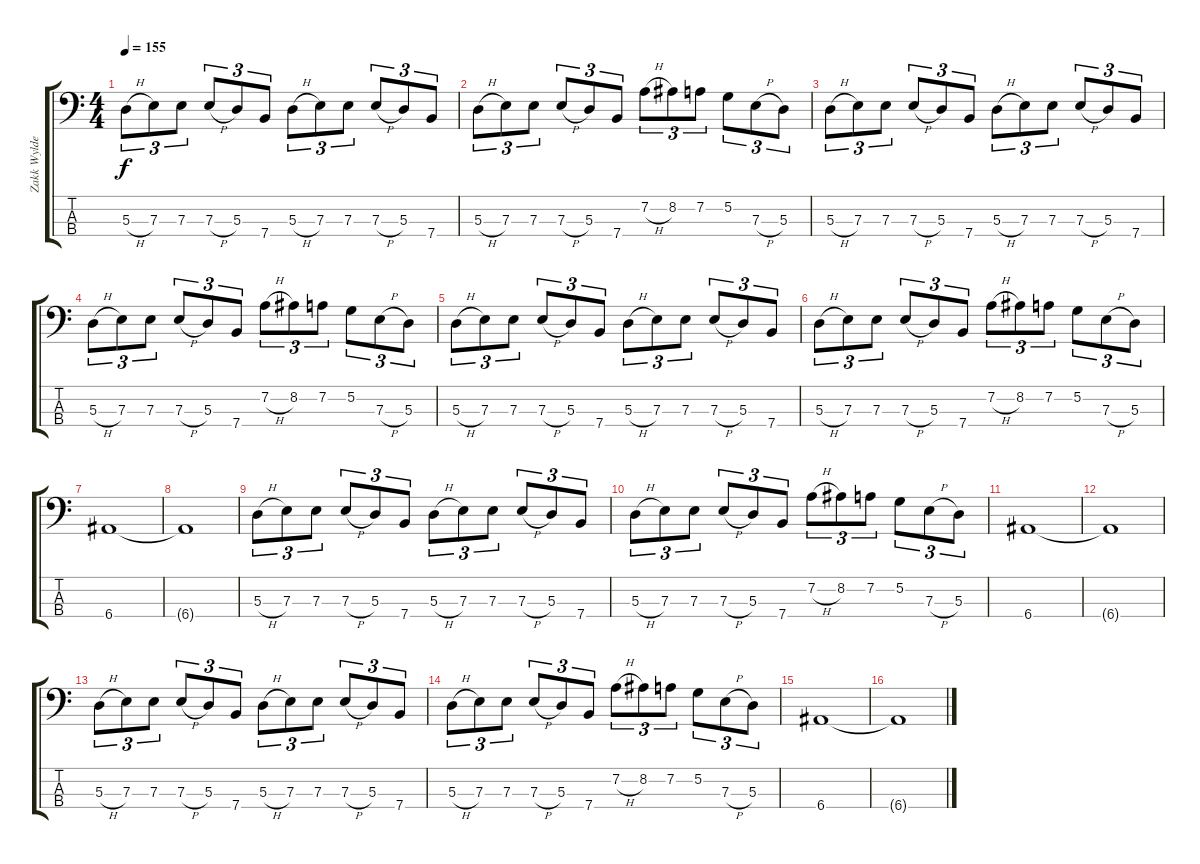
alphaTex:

\track ("Zakk Wylde Distorted Bass" "Zakk Wylde") {instrument distortionguitar}
\staff {score tabs}
\tuning (G2 D2 A1 E1) {hide}
\ts (4 4)
\tempo 155
\clef f4
\ks c
5.3{h}.8{tu (3 2) dy f} 7.3.8{tu (3 2)} 7.3.8{tu (3 2)} 7.3{h}.8{tu (3 2)} 5.3.8{tu (3 2)} 7.4.8{tu (3 2)} 5.3{h}.8{tu (3 2)} 7.3.8{tu (3 2)} 7.3.8{tu (3 2)} 7.3{h}.8{tu (3 2)} 5.3.8{tu (3 2)} 7.4.8{tu (3 2)} |
5.3{h}.8{tu (3 2)} 7.3.8{tu (3 2)} 7.3.8{tu (3 2)} 7.3{h}.8{tu (3 2)} 5.3.8{tu (3 2)} 7.4.8{tu (3 2)} 7.2{h}.8{tu (3 2)} 8.2.8{tu (3 2)} 7.2.8{tu (3 2)} 5.2.8{tu (3 2)} 7.3{h}.8{tu (3 2)} 5.3.8{tu (3 2)} |
5.3{h}.8{tu (3 2)} 7.3.8{tu (3 2)} 7.3.8{tu (3 2)} 7.3{h}.8{tu (3 2)} 5.3.8{tu (3 2)} 7.4.8{tu (3 2)} 5.3{h}.8{tu (3 2)} 7.3.8{tu (3 2)} 7.3.8{tu (3 2)} 7.3{h}.8{tu (3 2)} 5.3.8{tu (3 2)} 7.4.8{tu (3 2)} |
5.3{h}.8{tu (3 2)} 7.3.8{tu (3 2)} 7.3.8{tu (3 2)} 7.3{h}.8{tu (3 2)} 5.3.8{tu (3 2)} 7.4.8{tu (3 2)} 7.2{h}.8{tu (3 2)} 8.2.8{tu (3 2)} 7.2.8{tu (3 2)} 5.2.8{tu (3 2)} 7.3{h}.8{tu (3 2)} 5.3.8{tu (3 2)} |
5.3{h}.8{tu (3 2)} 7.3.8{tu (3 2)} 7.3.8{tu (3 2)} 7.3{h}.8{tu (3 2)} 5.3.8{tu (3 2)} 7.4.8{tu (3 2)} 5.3{h}.8{tu (3 2)} 7.3.8{tu (3 2)} 7.3.8{tu (3 2)} 7.3{h}.8{tu (3 2)} 5.3.8{tu (3 2)} 7.4.8{tu (3 2)} |
5.3{h}.8{tu (3 2)} 7.3.8{tu (3 2)} 7.3.8{tu (3 2)} 7.3{h}.8{tu (3 2)} 5.3.8{tu (3 2)} 7.4.8{tu (3 2)} 7.2{h}.8{tu (3 2)} 8.2.8{tu (3 2)} 7.2.8{tu (3 2)} 5.2.8{tu (3 2)} 7.3{h}.8{tu (3 2)} 5.3.8{tu (3 2)} |
6.4.1 |
6.4{t}.1 |
5.3{h}.8{tu (3 2)} 7.3.8{tu (3 2)} 7.3.8{tu (3 2)} 7.3{h}.8{tu (3 2)} 5.3.8{tu (3 2)} 7.4.8{tu (3 2)} 5.3{h}.8{tu (3 2)} 7.3.8{tu (3 2)} 7.3.8{tu (3 2)} 7.3{h}.8{tu (3 2)} 5.3.8{tu (3 2)} 7.4.8{tu (3 2)} |
5.3{h}.8{tu (3 2)} 7.3.8{tu (3 2)} 7.3.8{tu (3 2)} 7.3{h}.8{tu (3 2)} 5.3.8{tu (3 2)} 7.4.8{tu (3 2)} 7.2{h}.8{tu (3 2)} 8.2.8{tu (3 2)} 7.2.8{tu (3 2)} 5.2.8{tu (3 2)} 7.3{h}.8{tu (3 2)} 5.3.8{tu (3 2)} |
6.4.1 |
6.4{t}.1 |
5.3{h}.8{tu (3 2)} 7.3.8{tu (3 2)} 7.3.8{tu (3 2)} 7.3{h}.8{tu (3 2)} 5.3.8{tu (3 2)} 7.4.8{tu (3 2)} 5.3{h}.8{tu (3 2)} 7.3.8{tu (3 2)} 7.3.8{tu (3 2)} 7.3{h}.8{tu (3 2)} 5.3.8{tu (3 2)} 7.4.8{tu (3 2)} |
5.3{h}.8{tu (3 2)} 7.3.8{tu (3 2)} 7.3.8{tu (3 2)} 7.3{h}.8{tu (3 2)} 5.3.8{tu (3 2)} 7.4.8{tu (3 2)} 7.2{h}.8{tu (3 2)} 8.2.8{tu (3 2)} 7.2.8{tu (3 2)} 5.2.8{tu (3 2)} 7.3{h}.8{tu (3 2)} 5.3.8{tu (3 2)} |
6.4.1 |
6.4{t}.1
